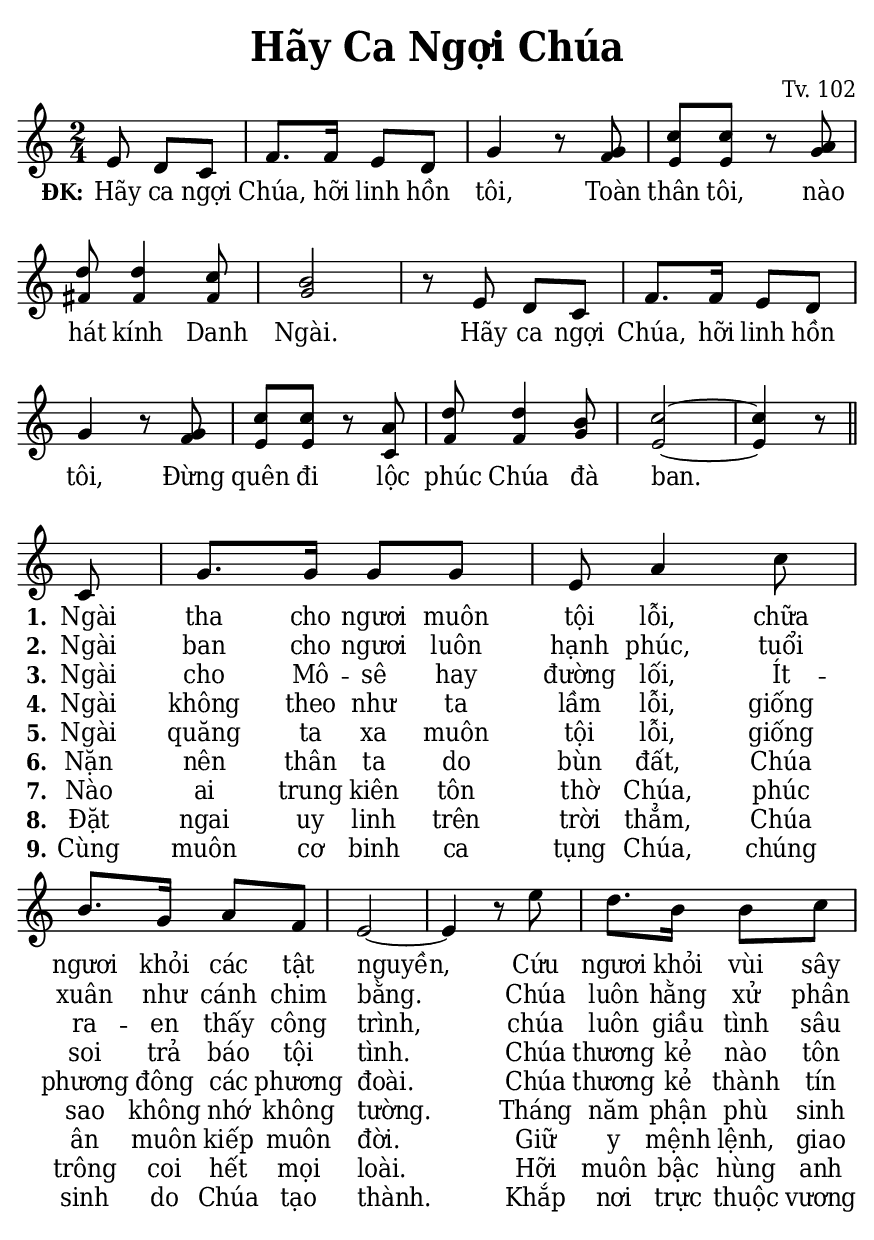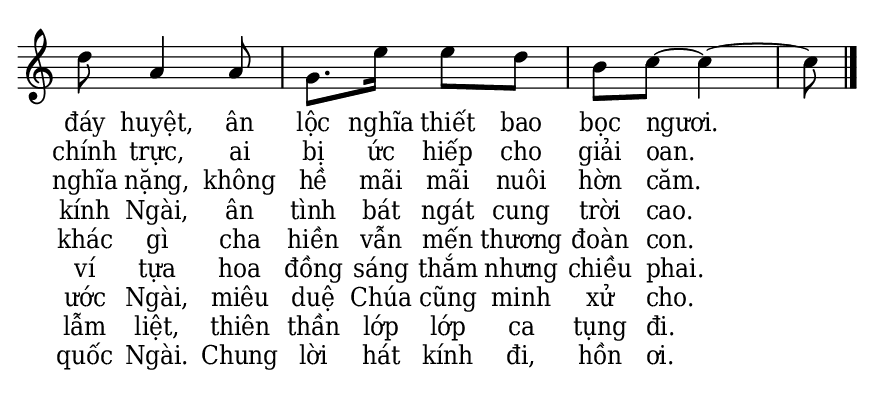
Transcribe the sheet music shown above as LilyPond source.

% Cài đặt chung\
\version "2.22.1"
\include "english.ly"

\header {
  title = \markup { \fontsize #1 "Hãy Ca Ngợi Chúa" }
  composer = "Tv. 102"
  %arranger = "Lm. Kim Long"
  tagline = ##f
}

% Nhạc phiên khúc
nhacPhienKhucSop = \relative c' {
  \partial 4. e8 d c |
  f8. f16 e8 d |
  g4 r8 g |
  c c r a |
  d d4 c8 |
  b2 |
  r8 e, d c |
  f8. f16 e8 d |
  g4 r8 g |
  c c r a |
  d d4 b8 |
  c2 ~ |
  c4 r8 \bar "||" \break
  
  c,8 |
  g'8. g16 g8 g |
  e a4 c8 |
  b8. g16 a8 f |
  e2 ~ |
  e4 r8 e' |
  d8. b16 b8 c |
  d a4 a8 |
  g8. e'16 e8 d |
  b c ~ c4 ~ |
  c8 \bar "|."
}

nhacPhienKhucAlto = \relative c' {
  e8 d c |
  f8. f16 e8 d |
  g4 r8 f |
  e e r g |
  fs fs4 fs8 |
  g2 |
  r8 e d c |
  f8. f16 e8 d |
  g4 r8 f |
  e e r c |
  f f4 g8 |
  e2 ~ |
  e4 r8
}

% Lời phiên khúc
loiPhienKhucSop = \lyrics {
  \set stanza = "ĐK:"
  Hãy ca ngợi Chúa, hỡi linh hồn tôi,
  Toàn thân tôi, nào hát kính Danh Ngài.
  Hãy ca ngợi Chúa, hỡi linh hồn tôi,
  Đừng quên đi lộc phúc Chúa đà ban.
  <<
    {
      \set stanza = "1."
      Ngài tha cho ngươi muôn tội lỗi,
      chữa ngươi khỏi các tật nguyền,
      Cứu ngươi khỏi vùi sây đáy huyệt,
      ân lộc nghĩa thiết bao bọc ngươi.
    }
    \new Lyrics {
	    \set associatedVoice = "beSop"
	    \set stanza = "2."
	    Ngài ban cho ngươi luôn hạnh phúc,
	    tuổi xuân như cánh chim bằng.
	    Chúa luôn hằng xử phân chính trực,
	    ai bị ức hiếp cho giải oan.
    }
    \new Lyrics {
	    \set associatedVoice = "beSop"
	    \set stanza = "3."
	    Ngài cho Mô -- sê hay đường lối,
	    Ít -- ra -- en thấy công trình,
	    chúa luôn giầu tình sâu nghĩa nặng,
	    không hề mãi mãi nuôi hờn căm.
    }
    \new Lyrics {
	    \set associatedVoice = "beSop"
	    \set stanza = "4."
	    Ngài không theo như ta lầm lỗi,
	    giống soi trả báo tội tình.
	    Chúa thương kẻ nào tôn kính Ngài,
	    ân tình bát ngát cung trời cao.
    }
    \new Lyrics {
	    \set associatedVoice = "beSop"
	    \set stanza = "5."
	    Ngài quăng ta xa muôn tội lỗi,
	    giống phương đông các phương đoài.
	    Chúa thương kẻ thành tín
	    khác gì cha hiền vẫn mến thương đoàn con.
    }
    \new Lyrics {
	    \set associatedVoice = "beSop"
	    \set stanza = "6."
	    Nặn nên thân ta do bùn đất,
	    Chúa sao không nhớ không tường.
	    Tháng năm phận phù sinh
	    ví tựa hoa đồng sáng thắm nhưng chiều phai.
    }
    \new Lyrics {
	    \set associatedVoice = "beSop"
	    \set stanza = "7."
	    Nào ai trung kiên tôn thờ Chúa,
	    phúc ân muôn kiếp muôn đời.
	    Giữ y mệnh lệnh, giao ước Ngài,
	    miêu duệ Chúa cũng minh xử cho.
    }
    \new Lyrics {
	    \set associatedVoice = "beSop"
	    \set stanza = "8."
	    Đặt ngai uy linh trên trời thẳm,
	    Chúa trông coi hết mọi loài.
	    Hỡi muôn bậc hùng anh lẫm liệt,
	    thiên thần lớp lớp ca tụng đi.
    }
    \new Lyrics {
	    \set associatedVoice = "beSop"
	    \set stanza = "9."
	    Cùng muôn cơ binh ca tụng Chúa,
	    chúng sinh do Chúa tạo thành.
	    Khắp nơi trực thuộc vương quốc Ngài.
	    Chung lời hát kính đi, hồn ơi.
    }
  >>
}

% Dàn trang
\paper {
  #(set-paper-size "a5")
  top-margin = 3\mm
  bottom-margin = 3\mm
  left-margin = 3\mm
  right-margin = 3\mm
  indent = #0
  #(define fonts
	 (make-pango-font-tree "Deja Vu Serif Condensed"
	 		       "Deja Vu Serif Condensed"
			       "Deja Vu Serif Condensed"
			       (/ 20 20)))
  print-page-number = ##f
  %page-count = #1
}

TongNhip = {
  \key c \major \time 2/4
  \set Timing.beamExceptions = #'()
  \set Timing.baseMoment = #(ly:make-moment 1/4)
}

% Đổi kích thước nốt cho bè phụ
notBePhu =
#(define-music-function (font-size music) (number? ly:music?)
   (for-some-music
     (lambda (m)
       (if (music-is-of-type? m 'rhythmic-event)
           (begin
             (set! (ly:music-property m 'tweaks)
                   (cons `(font-size . ,font-size)
                         (ly:music-property m 'tweaks)))
             #t)
           #f))
     music)
   music)

\score {
  \new ChoirStaff <<
    \new Staff \with {
        \consists "Merge_rests_engraver"
        printPartCombineTexts = ##f
      }
      <<
      \new Voice \TongNhip \partCombine 
        \nhacPhienKhucSop
        \notBePhu -1 { \nhacPhienKhucAlto }
      \new NullVoice = beSop \nhacPhienKhucSop
      \new Lyrics \lyricsto beSop \loiPhienKhucSop
      >>
  >>
  \layout {
    %\override Staff.TimeSignature.transparent = ##t
    \override Lyrics.LyricSpace.minimum-distance = #0.6
    \override Score.BarNumber.break-visibility = ##(#f #f #f)
    \override Score.SpacingSpanner.uniform-stretching = ##t
  } 
}
